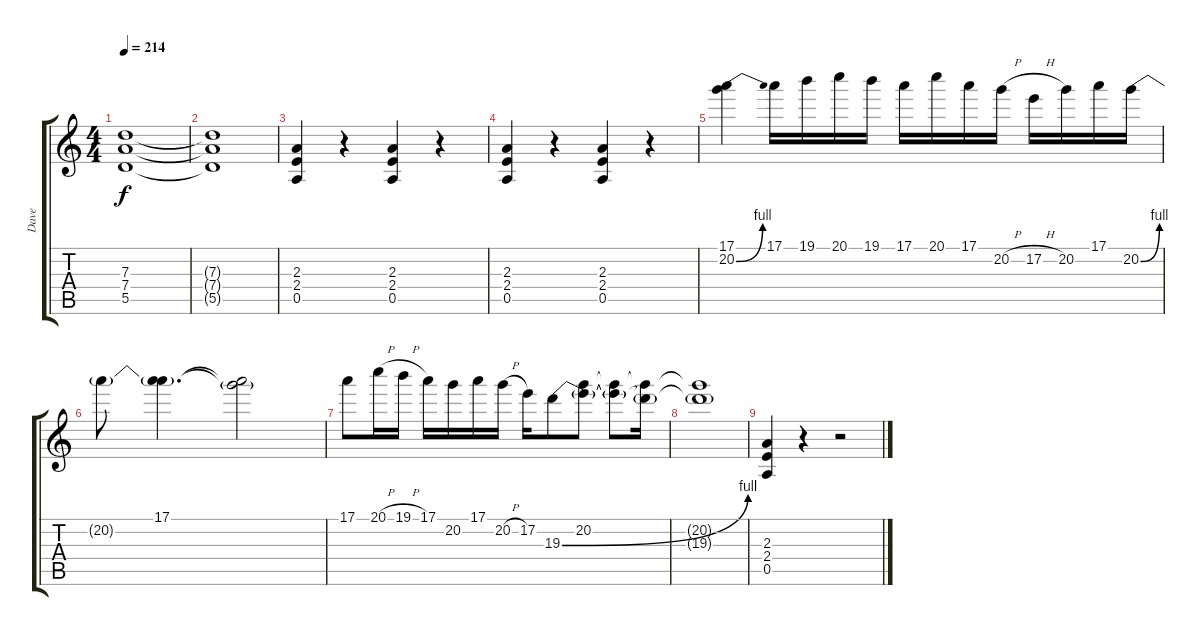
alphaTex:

\track ("Dave" "Dave") {instrument distortionguitar}
\staff {score tabs}
\tuning (E4 B3 G3 D3 A2 E2) {hide}
\ts (4 4)
\tempo 214
\clef g2
\ks c
(7.3{t} 7.4{t} 5.5{t}).1{dy f} |
(7.3{t} 7.4{t} 5.5{t}).1 |
(2.3 2.4 0.5).4 r.4 (2.3 2.4 0.5).4 r.4 |
(2.3 2.4 0.5).4 r.4 (2.3 2.4 0.5).4 r.4 |
(17.1 20.2{be (bend 0 0 60 4)}).4 17.1.16 19.1.16 20.1.16 19.1.16 17.1.16 20.1.16 17.1.16 20.2{h}.16 17.2{h}.16 20.2.16 17.1.16 20.2{be (bend 0 0 60 4)}.16 |
20.2{t}.8 (17.1 20.2{t}).4{d} (17.1{t} 20.2{t}).2 |
17.1.8 20.1{h}.16 19.1{h}.16 17.1.16 20.2.16 17.1.16 20.2{h}.16 17.2.16 19.3{be (bend 0 0 60 4)}.8 (20.2 19.3{t}).8 (20.2{t} 19.3{t}).8 (20.2{t} 19.3{t}).16 |
(20.2{t} 19.3{t}).1 |
(2.3 2.4 0.5).4 r.4 r.2
